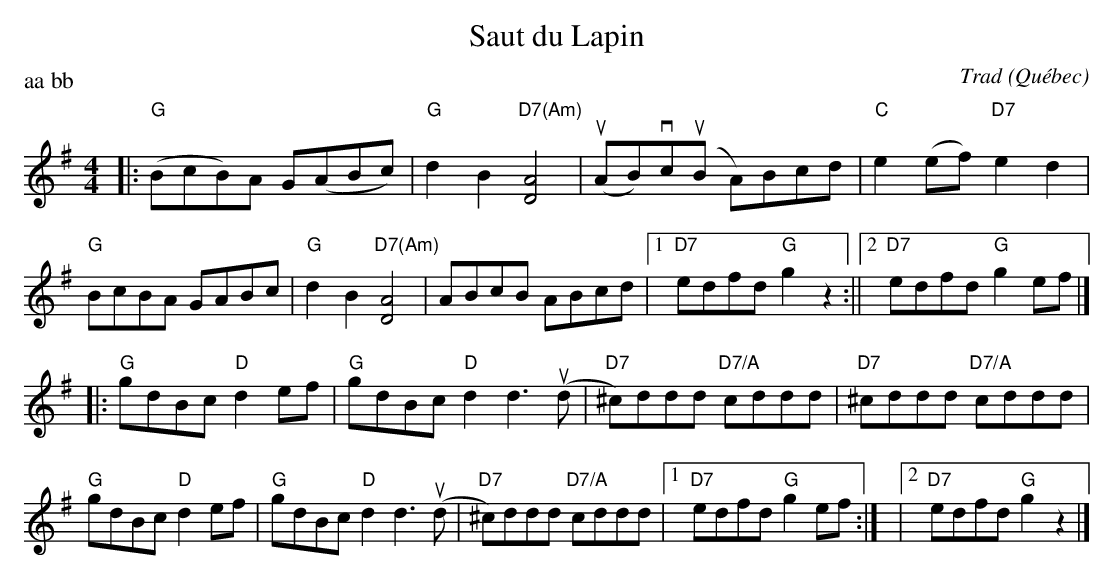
X:1
T:Saut du Lapin
C:Trad
O:Québec
P:aa bb
M:4/4
L:1/8
K:Gmaj
|: "G" (BcB)A G(ABc) | "G" d2 B2 "D7(Am)" [AD]4 | u(AB)vc(uB A)Bcd | "C" e2 (ef) "D7" e2 d2 |
   "G" BcBA GABc | "G" d2 B2 "D7(Am)" [AD]4 | ABcB ABcd |1 "D7" edfd "G" g2 z2 :||2 "D7"edfd "G"g2 ef|]
|: "G"gdBc "D" d2ef | "G" gdBc "D" d2 d2>u(d2 |"D7" ^c)ddd "D7/A" cddd | "D7" ^cddd "D7/A" cddd |
"G" gdBc "D" d2ef | "G" gdBc "D" d2 d2>u(d2 |"D7" ^c)ddd"D7/A" cddd|1 "D7" edfd "G"g2 ef:| |2 "D7"edfd "G"g2 z2|]
